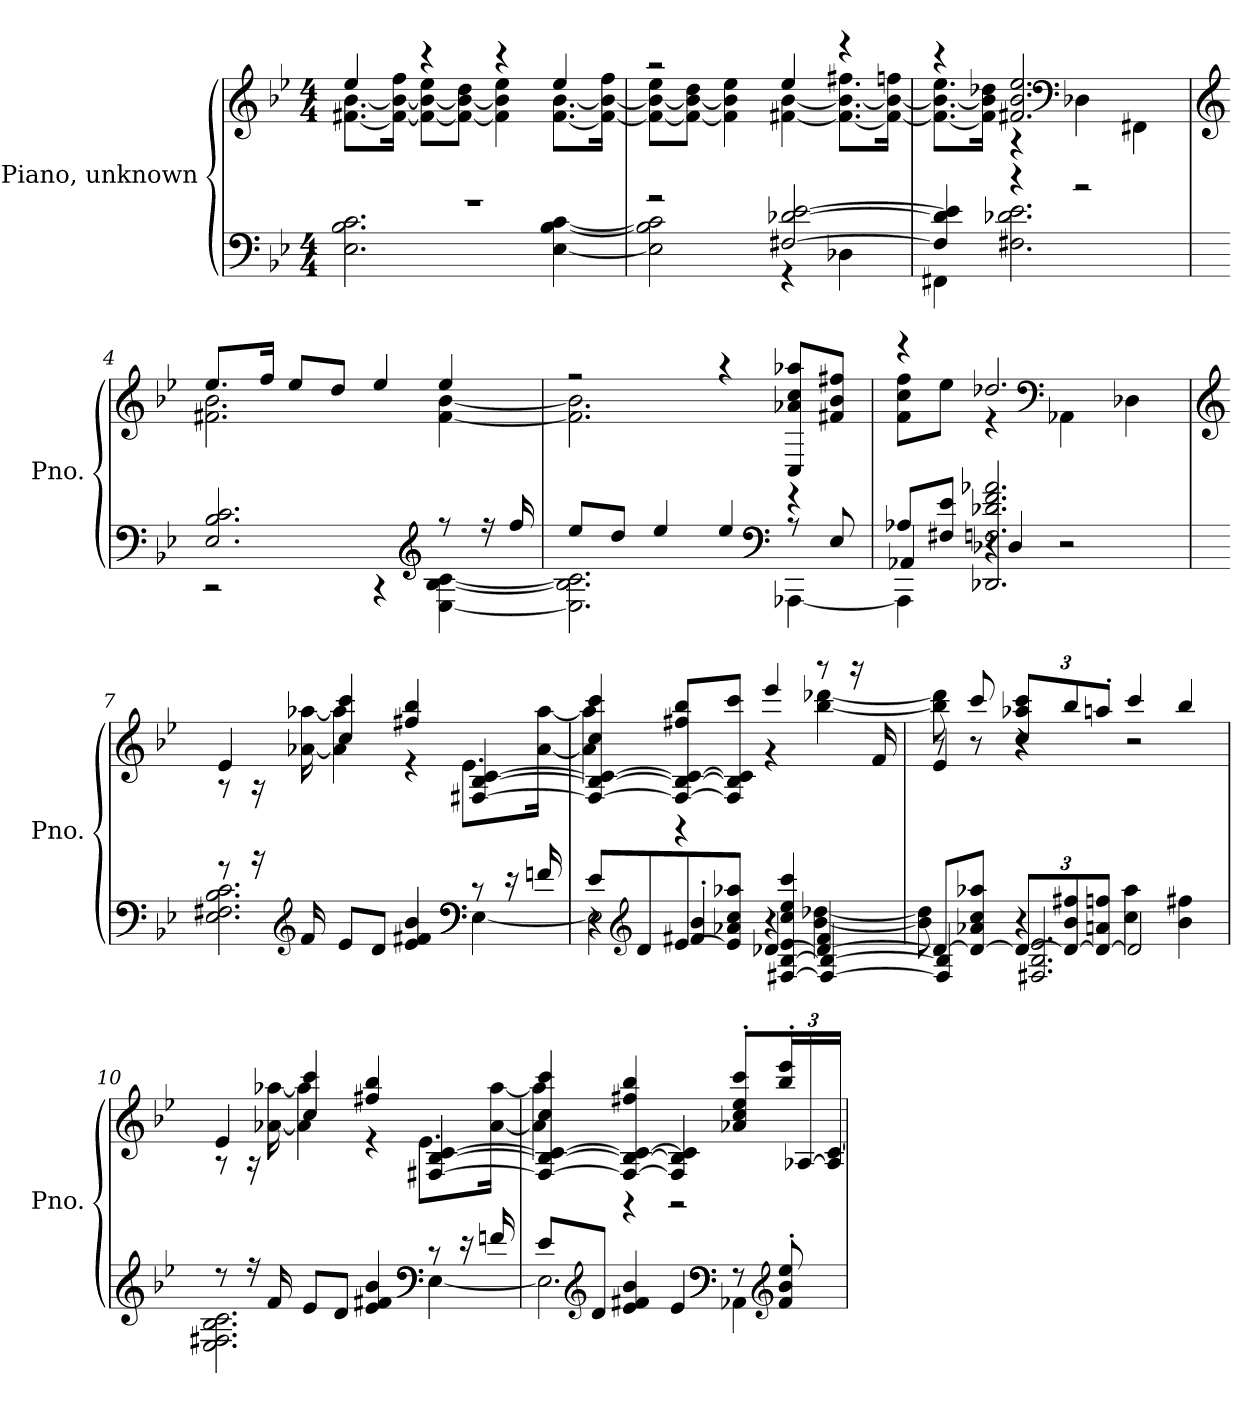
**kern	**kern
*part1	*part1
*staff2	*staff1
*I"Piano, unknown	*
*I'Pno.	*
*clefF4	*clefG2
*k[b-e-]	*k[b-e-]
*M4/4	*M4/4
*MM120	*MM120
=1	=1
*^	*^
1r	2.E-\ 2.B-\ 2.c\	4ee-/	[8.f#X\ [8.b-\L
.	.	.	16f#\_ 16b-\_ 16ff\Jk
.	.	4r	8f#\_ 8b-\_ 8ee-\L
.	.	.	8f#\_ 8b-\_ 8dd\J
.	.	4r	4f#\] 4b-\] 4ee-\
.	[4E-\ [4B-\ [4c\	4ee-/	[8.f#\ [8.b-\L
.	.	.	16f#\_ 16b-\_ 16ff\Jk
=2	=2	=2	=2
2r	2E-\] 2B-\] 2c\]	2r	8f#\_ 8b-\_ 8ee-\L
.	.	.	8f#\_ 8b-\_ 8dd\J
.	.	.	4f#\] 4b-\] 4ee-\
[2F#X/ [2d-X/ [2e-/	4r	4ee-/	[4f#X\ [4b-\
.	4D-X\	4r	8.f#\_ 8.b-\_ 8.ff#X\L
.	.	.	16f#\_ 16b-\_ 16ffn\Jk
=3	=3	=3	=3
4F#/] 4d-/] 4e-/]	4FF#X\	4r	8.f#\_ 8.b-\_ 8.ee-\L
.	.	.	16f#\] 16b-\] 16dd-X\Jk
4r	2.F#X\ 2.d-X\ 2.e-\	2.f#X/ 2.b-/ 2.ee-/	4r
*	*	*clefF4	*
2r	.	.	4D-X\
.	.	.	4FF#X\
!!LO:LB:g=z	!!
=4	=4	=4	=4
*	*	*clefG2	*
2.E-/ 2.B-/ 2.c/	2r	8.ee-/L	2.f#X\ 2.b-\
.	.	16ff/Jk	.
.	.	8ee-/L	.
.	.	8dd/J	.
.	4r	4ee-/	.
*clefG2	*	*	*
8r	[4E-\ [4B-\ [4c\	4ee-/	[4f#\ [4b-\
16r	.	.	.
16ff/	.	.	.
=5	=5	=5	=5
8ee-/L	2.E-\] 2.B-\] 2.c\]	2r	2.f#\] 2.b-\]
8dd/J	.	.	.
4ee-/	.	.	.
4ee-/	.	4r	.
*clefF4	*	*	*
8r	[4AAA-X\	8C/ 8a-X/ 8cc/ 8aa-X/L	4r
8E-/	.	8f#X/ 8b-/ 8ff#X/J	.
=6	=6	=6	=6
*	*^	*	*
8A-X/L	4AAA-\]	4AA-X/	4r	8f\ 8cc\ 8ff\L
8F#X/ 8e-/J	.	.	.	8ee-\J
2.DD-X/ 2.Fn/ 2.d-X/ 2.f/ 2.a-X/	4r	4D-X/	2.dd-X/	4r
*	*	*	*clefF4	*
.	2r	2r	.	4AA-X\
.	.	.	.	4D-X\
*v	*v	*v	*	*
!!LO:LB:g=z	!!
=7	=7	=7
*	*clefG2	*
*^	*	*
8r	2.E-\ 2.F#X\ 2.B-\ 2.c\	4e-/	8r
16r	.	.	16r
*clefG2	*	*	*
16f/	.	.	[16a-X\ [16aa-X\
8e-/L	.	4cc/ 4ccc/	4a-\] 4aa-\]
8d/J	.	.	.
4e-/ 4f#X/ 4b-/	.	4ff#X/ 4bb-/	4r
*clefF4	*	*	*
8r	[4E-\	[4F#X/ [4B-/ [4c/	8.e-\L
16r	.	.	.
16fn/	.	.	[16a-\ [16aa-\Jk
=8	=8	=8	=8
*	*^	*	*
8e-/L	2E-\]	4r	4F#/_ 4B-/_ 4c/_ 4cc/ 4ccc/	4a-\] 4aa-\]
*clefG2	*	*	*	*
8d/	.	.	.	.
[8e-/	.	4f#X/' 4b-/'	8F#/_ 8B-/_ 8c/_ 8ff#X/ 8bb-/L	4r
8e-/] 8a-X/ 8cc/ 8aa-X/J	.	.	8F#/] 8B-/] 8c/] 8ccc/J	.
[4d-X/	4r	[4F#X/ [4B-/ 4e-/ 4cc/ 4ee-/ 4ccc/	4eee-/	4r
4d-/_ 4f#/	[4b-\ [4dd-X\	4F#/_ 4B-/_	8r	[4bb-\ [4ddd-X\
.	.	.	16r	.
.	.	.	16f/	.
!!LO:LB:g=z
=9	=9	=9	=9	=9
*	*	*	*	*^
8d-/L_	8b-\] 8dd-\]	4F#/] 4B-/]	8r	8bb-\] 8ddd-\]	4e-/
8d-/_ 8a-X/ 8cc/ 8aa-X/J	8r	.	8ccc/	8r	.
*Xbrackettup	*	*	*Xbrackettup	*	*
12d-/L_	4r	2.F#X/ 2.B-/ 2.e-/	12cc/ 12aa-X/ 12ccc/L	4r	4r
12d-/_ 12b-/ 12ff#X/	.	.	12bb-/	.	.
12d-/_ 12an/ 12ffn/J	.	.	12aan'/J	.	.
2d-/]	4cc\ 4aa-\	.	4ccc/	2r	2r
.	4b-\ 4ff#X\	.	4bb-/	.	.
*	*v	*v	*	*	*
*	*	*	*v	*v
=10	=10	=10	=10
8r	2.E-\ 2.F#X\ 2.B-\ 2.c\	4e-/	8r
16r	.	.	16r
16f/	.	.	[16a-X\ [16aa-X\
8e-/L	.	4cc/ 4ccc/	4a-\] 4aa-\]
8d/J	.	.	.
4e-/ 4f#X/ 4b-/	.	4ff#X/ 4bb-/	4r
*clefF4	*	*	*
8r	[4E-\	[4F#X/ [4B-/ [4c/	8.e-\L
16r	.	.	.
16fn/	.	.	[16a-\ [16aa-\Jk
!!LO:LB:g=z	!!
=11	=11	=11	=11
8e-/L	2.E-\]	4F#/_ 4B-/_ 4c/_ 4cc/ 4ccc/	4a-\] 4aa-\]
*clefG2	*	*	*
8d/J	.	.	.
4e-/ 4f#X/ 4b-/	.	4F#/_ 4B-/_ 4c/_ 4ff#X/ 4bb-/	4r
4e-/	.	4F#/] 4B-/] 4c/]	2r
*clefF4	*	*	*
8r	4AA-X\	8a-X/' 8cc/' 8ee-/' 8ccc/'L	.
*clefG2	*	*	*
8f#/' 8b-/' 8ee-/'	.	24bb-/' 24eee-/'L	.
.	.	[24A-X/	.
.	.	24A-/] [24c/JJ	.
*v	*v	*	*
*	*v	*v
=	=
*-	*-
